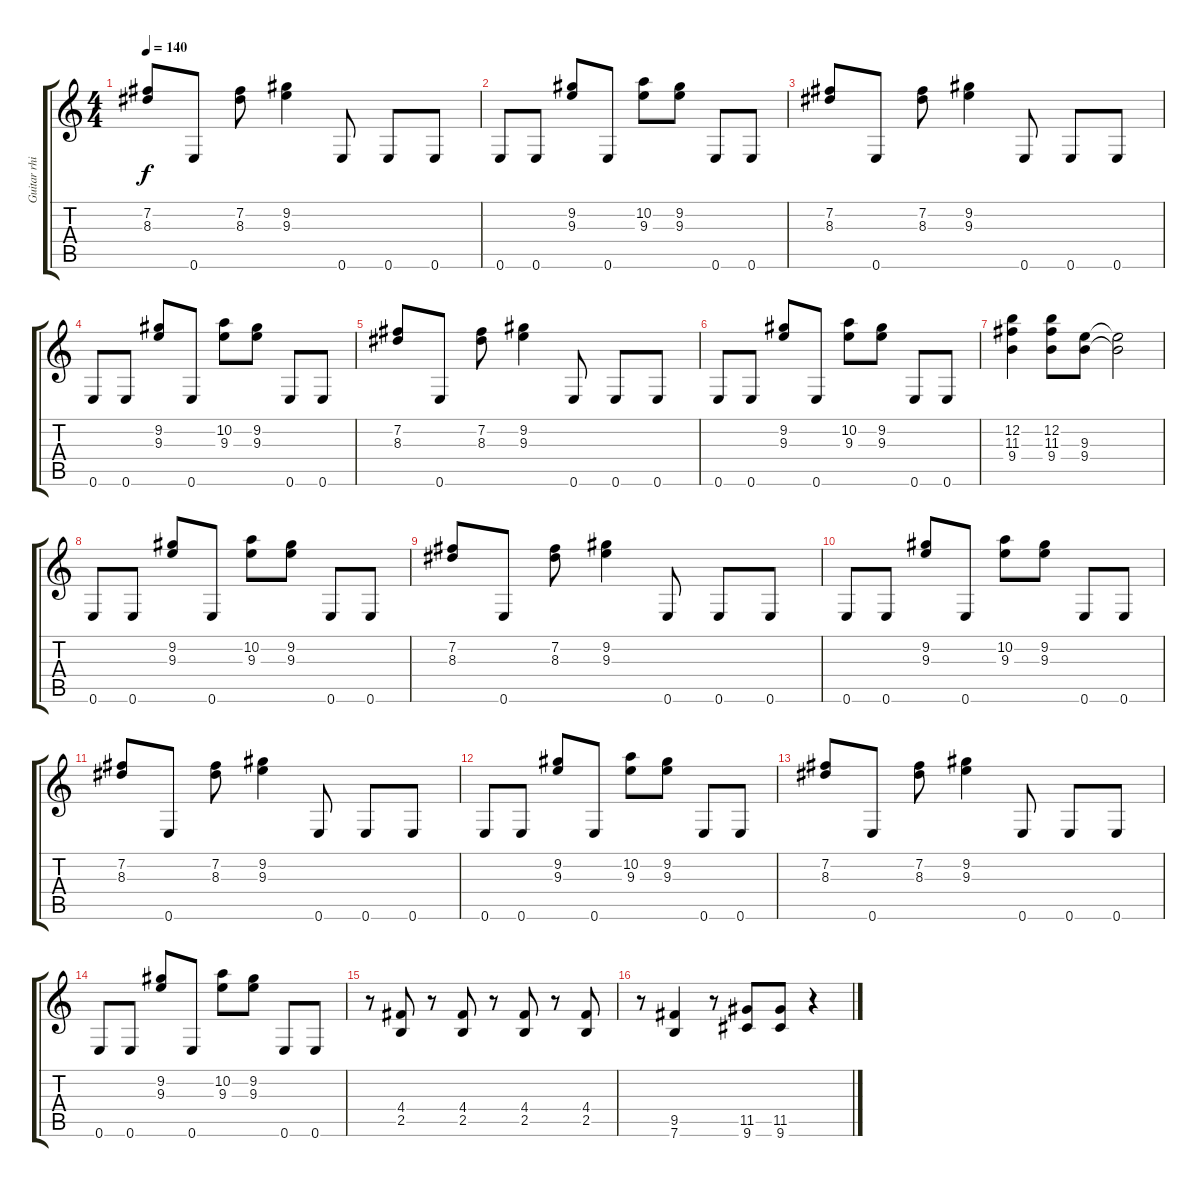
\track ("Guitar rhithm" "Guitar rhi") {instrument distortionguitar}
\staff {score tabs}
\tuning (E4 B3 G3 D3 A2 E2) {hide}
\ts (4 4)
\tempo 140
\clef g2
\ks c
(7.2 8.3).8{dy f} 0.6.8 (7.2 8.3).8 (9.2 9.3).4 0.6.8 0.6.8 0.6.8 |
0.6.8 0.6.8 (9.2 9.3).8 0.6.8 (10.2 9.3).8 (9.2 9.3).8 0.6.8 0.6.8 |
(7.2 8.3).8 0.6.8 (7.2 8.3).8 (9.2 9.3).4 0.6.8 0.6.8 0.6.8 |
0.6.8 0.6.8 (9.2 9.3).8 0.6.8 (10.2 9.3).8 (9.2 9.3).8 0.6.8 0.6.8 |
(7.2 8.3).8 0.6.8 (7.2 8.3).8 (9.2 9.3).4 0.6.8 0.6.8 0.6.8 |
0.6.8 0.6.8 (9.2 9.3).8 0.6.8 (10.2 9.3).8 (9.2 9.3).8 0.6.8 0.6.8 |
(12.2 11.3 9.4).4 (12.2 11.3 9.4).8 (9.3 9.4).8 (9.3{t} 9.4{t}).2 |
0.6.8 0.6.8 (9.2 9.3).8 0.6.8 (10.2 9.3).8 (9.2 9.3).8 0.6.8 0.6.8 |
(7.2 8.3).8 0.6.8 (7.2 8.3).8 (9.2 9.3).4 0.6.8 0.6.8 0.6.8 |
0.6.8 0.6.8 (9.2 9.3).8 0.6.8 (10.2 9.3).8 (9.2 9.3).8 0.6.8 0.6.8 |
(7.2 8.3).8 0.6.8 (7.2 8.3).8 (9.2 9.3).4 0.6.8 0.6.8 0.6.8 |
0.6.8 0.6.8 (9.2 9.3).8 0.6.8 (10.2 9.3).8 (9.2 9.3).8 0.6.8 0.6.8 |
(7.2 8.3).8 0.6.8 (7.2 8.3).8 (9.2 9.3).4 0.6.8 0.6.8 0.6.8 |
0.6.8 0.6.8 (9.2 9.3).8 0.6.8 (10.2 9.3).8 (9.2 9.3).8 0.6.8 0.6.8 |
r.8 (4.4 2.5).8 r.8 (4.4 2.5).8 r.8 (4.4 2.5).8 r.8 (4.4 2.5).8 |
r.8 (9.5 7.6).4 r.8 (11.5 9.6).8 (11.5 9.6).8 r.4
